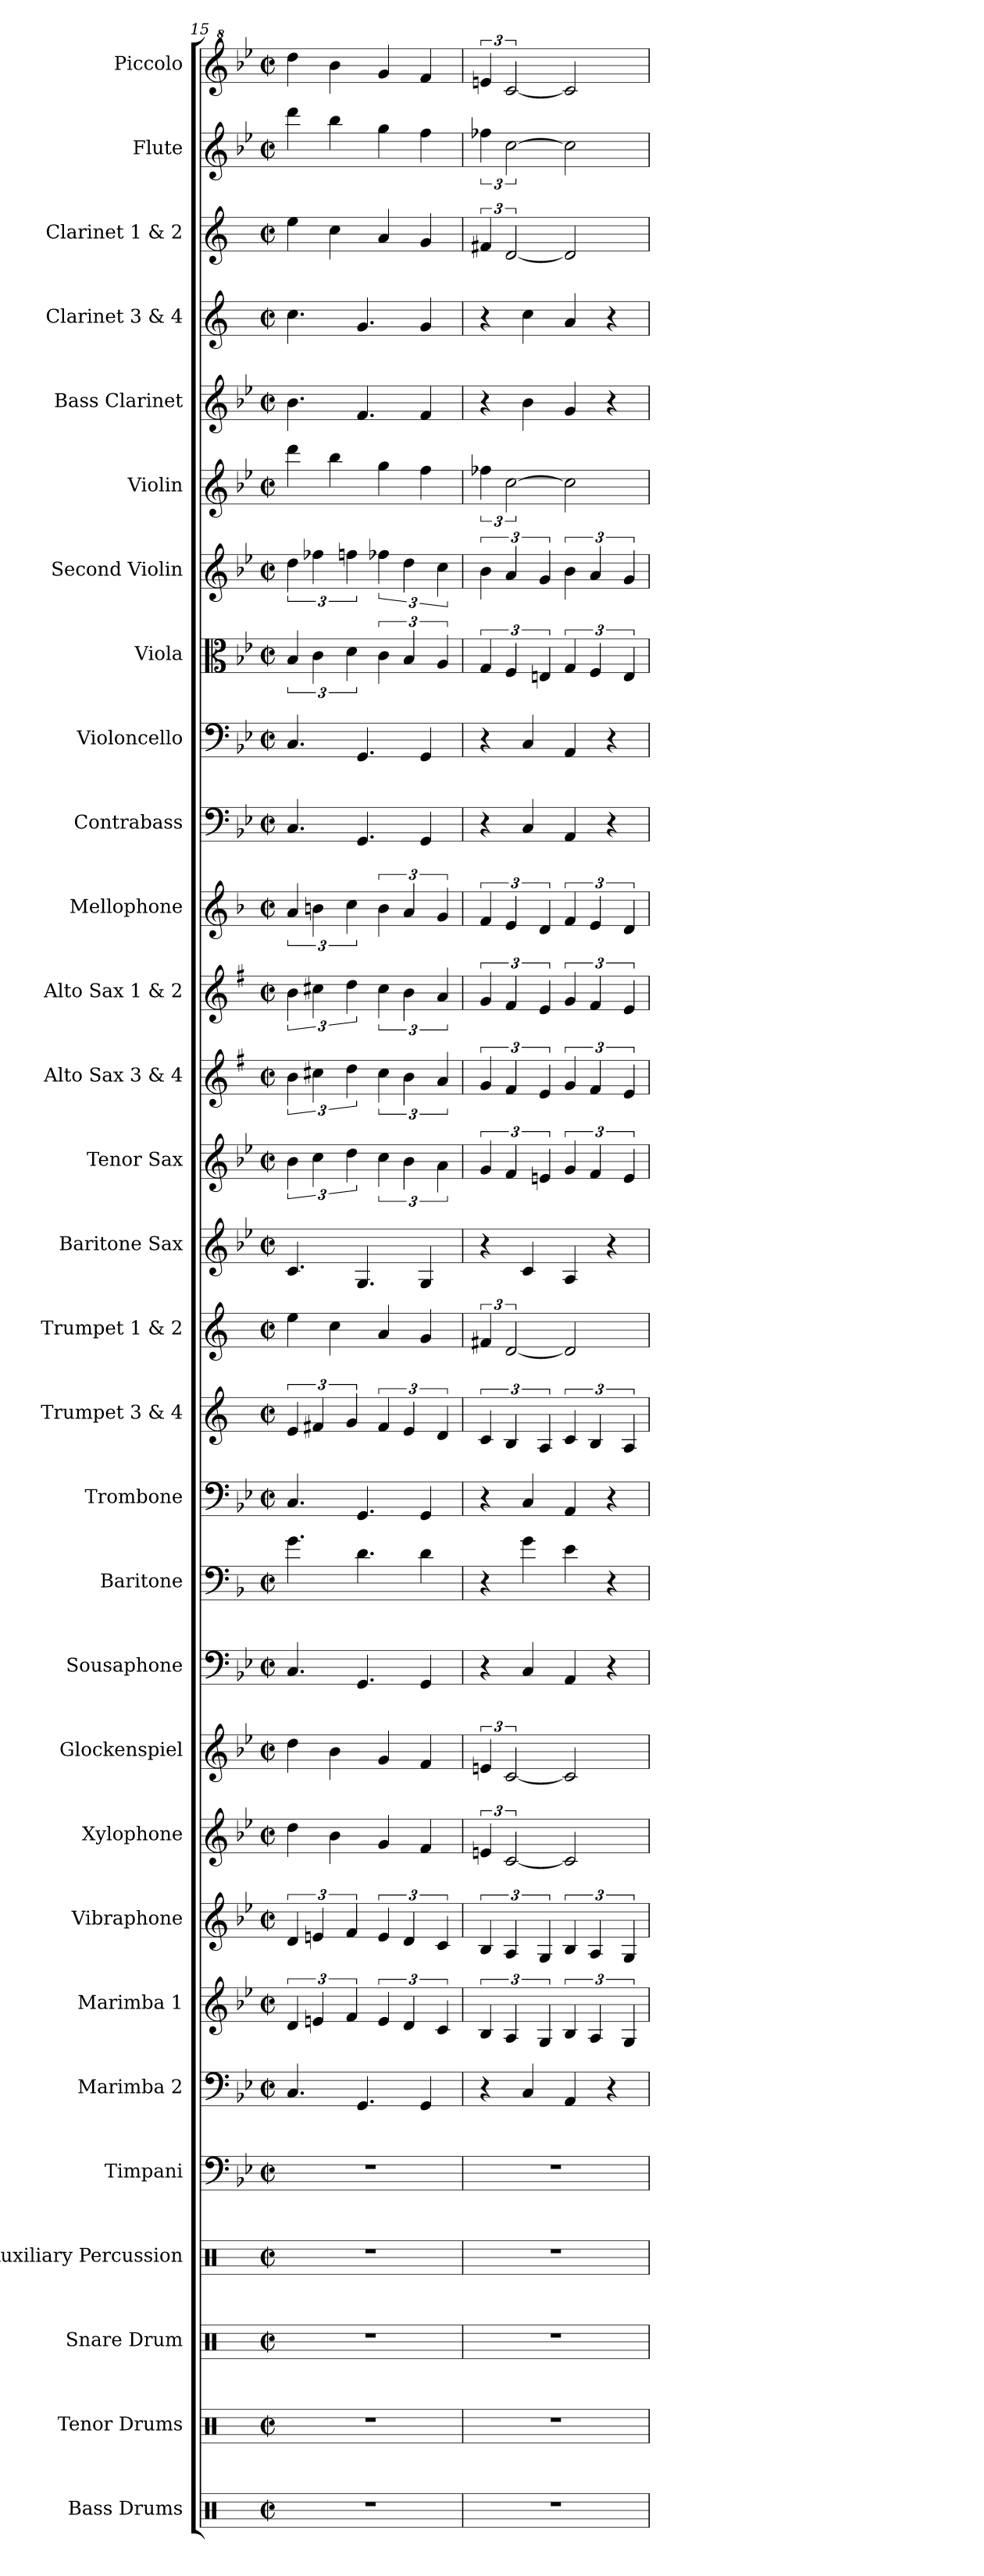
**kern	**kern	**kern	**kern	**kern	**kern	**kern	**kern	**kern	**kern	**kern	**kern	**kern	**kern	**kern	**kern	**kern	**kern	**kern	**kern	**kern	**kern	**kern	**kern	**kern	**kern	**kern	**kern	**kern	**kern
*part30	*part29	*part28	*part27	*part26	*part25	*part24	*part23	*part22	*part21	*part20	*part19	*part18	*part17	*part16	*part15	*part14	*part13	*part12	*part11	*part10	*part9	*part8	*part7	*part6	*part5	*part4	*part3	*part2	*part1
*staff30	*staff29	*staff28	*staff27	*staff26	*staff25	*staff24	*staff23	*staff22	*staff21	*staff20	*staff19	*staff18	*staff17	*staff16	*staff15	*staff14	*staff13	*staff12	*staff11	*staff10	*staff9	*staff8	*staff7	*staff6	*staff5	*staff4	*staff3	*staff2	*staff1
*I"Bass Drums	*I"Tenor Drums	*I"Snare Drum	*I"Auxiliary Percussion	*I"Timpani	*I"Marimba 2	*I"Marimba 1	*I"Vibraphone	*I"Xylophone	*I"Glockenspiel	*I"Sousaphone	*I"Baritone	*I"Trombone	*I"Trumpet 3 &amp; 4	*I"Trumpet 1 &amp; 2	*I"Baritone Sax	*I"Tenor Sax	*I"Alto Sax 3 &amp; 4	*I"Alto Sax 1 &amp; 2	*I"Mellophone	*I"Contrabass	*I"Violoncello	*I"Viola	*I"Second Violin	*I"Violin	*I"Bass Clarinet	*I"Clarinet 3 &amp; 4	*I"Clarinet 1 &amp; 2	*I"Flute	*I"Piccolo
*I'B.D.	*I'T.D.	*I'S.D.	*I'Aux. Perc.	*I'Timp.	*I'Mrm. 2	*I'Mrm. 1	*I'Vib.	*I'Xyl.	*I'Glk.	*	*I'Bar.	*I'Tbn.	*I'Tpt. 3&amp;4	*I'Tpt. 1&amp;2	*I'Bari. Sax.	*I'T. Sax.	*I'A. Sax. 3&amp;4	*I'A. Sax. 1&amp;2	*I'Mph.	*I'Cb.	*I'Vc.	*I'Vla.	*I'SVln.	*I'Vln.	*I'B. Cl.	*I'Cl. 3&amp;4	*I'Cl. 1&amp;2	*I'Fl.	*I'Picc.
*clefX	*clefX	*clefX	*clefX	*clefF4	*clefF4	*clefG2	*clefG2	*clefG2	*clefG2	*clefF4	*clefF4	*clefF4	*clefG2	*clefG2	*clefG2	*clefG2	*clefG2	*clefG2	*clefG2	*clefF4	*clefF4	*clefC3	*clefG2	*clefG2	*clefG2	*clefG2	*clefG2	*clefG2	*clefG^2
*	*	*	*	*	*	*	*	*ITrd-7c-12	*ITrd-14c-24	*	*ITrd4c7	*	*ITrd1c2	*ITrd1c2	*ITrd12c21	*ITrd8c14	*ITrd5c9	*ITrd5c9	*ITrd4c7	*ITrd7c12	*	*	*	*	*ITrd8c14	*ITrd1c2	*ITrd1c2	*	*ITrd-7c-12
*k[]	*k[]	*k[]	*k[]	*k[b-e-]	*k[b-e-]	*k[b-e-]	*k[b-e-]	*k[b-e-]	*k[b-e-]	*k[b-e-]	*k[b-e-]	*k[b-e-]	*k[b-e-]	*k[b-e-]	*k[b-e-]	*k[b-e-]	*k[b-e-]	*k[b-e-]	*k[b-e-]	*k[b-e-]	*k[b-e-]	*k[b-e-]	*k[b-e-]	*k[b-e-]	*k[b-e-]	*k[b-e-]	*k[b-e-]	*k[b-e-]	*k[b-e-]
*M2/2	*M2/2	*M2/2	*M2/2	*M2/2	*M2/2	*M2/2	*M2/2	*M2/2	*M2/2	*M2/2	*M2/2	*M2/2	*M2/2	*M2/2	*M2/2	*M2/2	*M2/2	*M2/2	*M2/2	*M2/2	*M2/2	*M2/2	*M2/2	*M2/2	*M2/2	*M2/2	*M2/2	*M2/2	*M2/2
*met(c|)	*met(c|)	*met(c|)	*met(c|)	*met(c|)	*met(c|)	*met(c|)	*met(c|)	*met(c|)	*met(c|)	*met(c|)	*met(c|)	*met(c|)	*met(c|)	*met(c|)	*met(c|)	*met(c|)	*met(c|)	*met(c|)	*met(c|)	*met(c|)	*met(c|)	*met(c|)	*met(c|)	*met(c|)	*met(c|)	*met(c|)	*met(c|)	*met(c|)	*met(c|)
=15	=15	=15	=15	=15	=15	=15	=15	=15	=15	=15	=15	=15	=15	=15	=15	=15	=15	=15	=15	=15	=15	=15	=15	=15	=15	=15	=15	=15	=15
1r	1r	1r	1r	1r	4.C/	6d/	6d/	4ddd\	4dddd\	4.C/	4.c\	4.C/	6d/	4dd\	4.C/	6B-\	6d\	6d\	6d/	4.CC/	4.C/	6B-/	6dd\	4ddd\	4.B-\	4.b-\	4dd\	4ddd\	4dddd\
.	.	.	.	.	.	6en/	6en/	.	.	.	.	.	6en/	.	.	6c\	6en\	6en\	6en\	.	.	6c\	6ff-X\	.	.	.	.	.	.
.	.	.	.	.	.	.	.	4bb-\	4bbb-\	.	.	.	.	4b-\	.	.	.	.	.	.	.	.	.	4bb-\	.	.	4b-\	4bb-\	4bbb-\
.	.	.	.	.	.	6f/	6f/	.	.	.	.	.	6f/	.	.	6d\	6f\	6f\	6f\	.	.	6d\	6ffn\	.	.	.	.	.	.
.	.	.	.	.	4.GG/	.	.	.	.	4.GG/	4.G\	4.GG/	.	.	4.GG/	.	.	.	.	4.GGG/	4.GG/	.	.	.	4.F/	4.f/	.	.	.
.	.	.	.	.	.	6e/	6e/	4gg/	4ggg/	.	.	.	6e/	4g/	.	6c\	6e\	6e\	6e\	.	.	6c\	6ff-X\	4gg\	.	.	4g/	4gg\	4ggg/
.	.	.	.	.	.	6d/	6d/	.	.	.	.	.	6d/	.	.	6B-\	6d\	6d\	6d/	.	.	6B-/	6dd\	.	.	.	.	.	.
.	.	.	.	.	4GG/	.	.	4ff/	4fff/	4GG/	4G\	4GG/	.	4f/	4GG/	.	.	.	.	4GGG/	4GG/	.	.	4ff\	4F/	4f/	4f/	4ff\	4fff/
.	.	.	.	.	.	6c/	6c/	.	.	.	.	.	6c/	.	.	6A\	6c/	6c/	6c/	.	.	6A/	6cc\	.	.	.	.	.	.
=16	=16	=16	=16	=16	=16	=16	=16	=16	=16	=16	=16	=16	=16	=16	=16	=16	=16	=16	=16	=16	=16	=16	=16	=16	=16	=16	=16	=16	=16
1r	1r	1r	1r	1r	4r	6B-/	6B-/	6een/	6eeen/	4r	4r	4r	6B-/	6en/	4r	6G/	6B-/	6B-/	6B-/	4r	4r	6G/	6b-\	6ff-X\	4r	4r	6en/	6ff-X\	6eeen/
.	.	.	.	.	.	6A/	6A/	[3cc/	[3ccc/	.	.	.	6A/	[3c/	.	6F/	6A/	6A/	6A/	.	.	6F/	6a/	[3cc\	.	.	[3c/	[3cc\	[3ccc/
.	.	.	.	.	4C/	.	.	.	.	4C/	4c\	4C/	.	.	4C/	.	.	.	.	4CC/	4C/	.	.	.	4B-\	4b-\	.	.	.
.	.	.	.	.	.	6G/	6G/	.	.	.	.	.	6G/	.	.	6En/	6G/	6G/	6G/	.	.	6En/	6g/	.	.	.	.	.	.
.	.	.	.	.	4AA/	6B-/	6B-/	2cc/]	2ccc/]	4AA/	4A\	4AA/	6B-/	2c/]	4AA/	6G/	6B-/	6B-/	6B-/	4AAA/	4AA/	6G/	6b-\	2cc\]	4G/	4g/	2c/]	2cc\]	2ccc/]
.	.	.	.	.	.	6A/	6A/	.	.	.	.	.	6A/	.	.	6F/	6A/	6A/	6A/	.	.	6F/	6a/	.	.	.	.	.	.
.	.	.	.	.	4r	.	.	.	.	4r	4r	4r	.	.	4r	.	.	.	.	4r	4r	.	.	.	4r	4r	.	.	.
.	.	.	.	.	.	6G/	6G/	.	.	.	.	.	6G/	.	.	6E/	6G/	6G/	6G/	.	.	6E/	6g/	.	.	.	.	.	.
=	=	=	=	=	=	=	=	=	=	=	=	=	=	=	=	=	=	=	=	=	=	=	=	=	=	=	=	=	=
*-	*-	*-	*-	*-	*-	*-	*-	*-	*-	*-	*-	*-	*-	*-	*-	*-	*-	*-	*-	*-	*-	*-	*-	*-	*-	*-	*-	*-	*-
